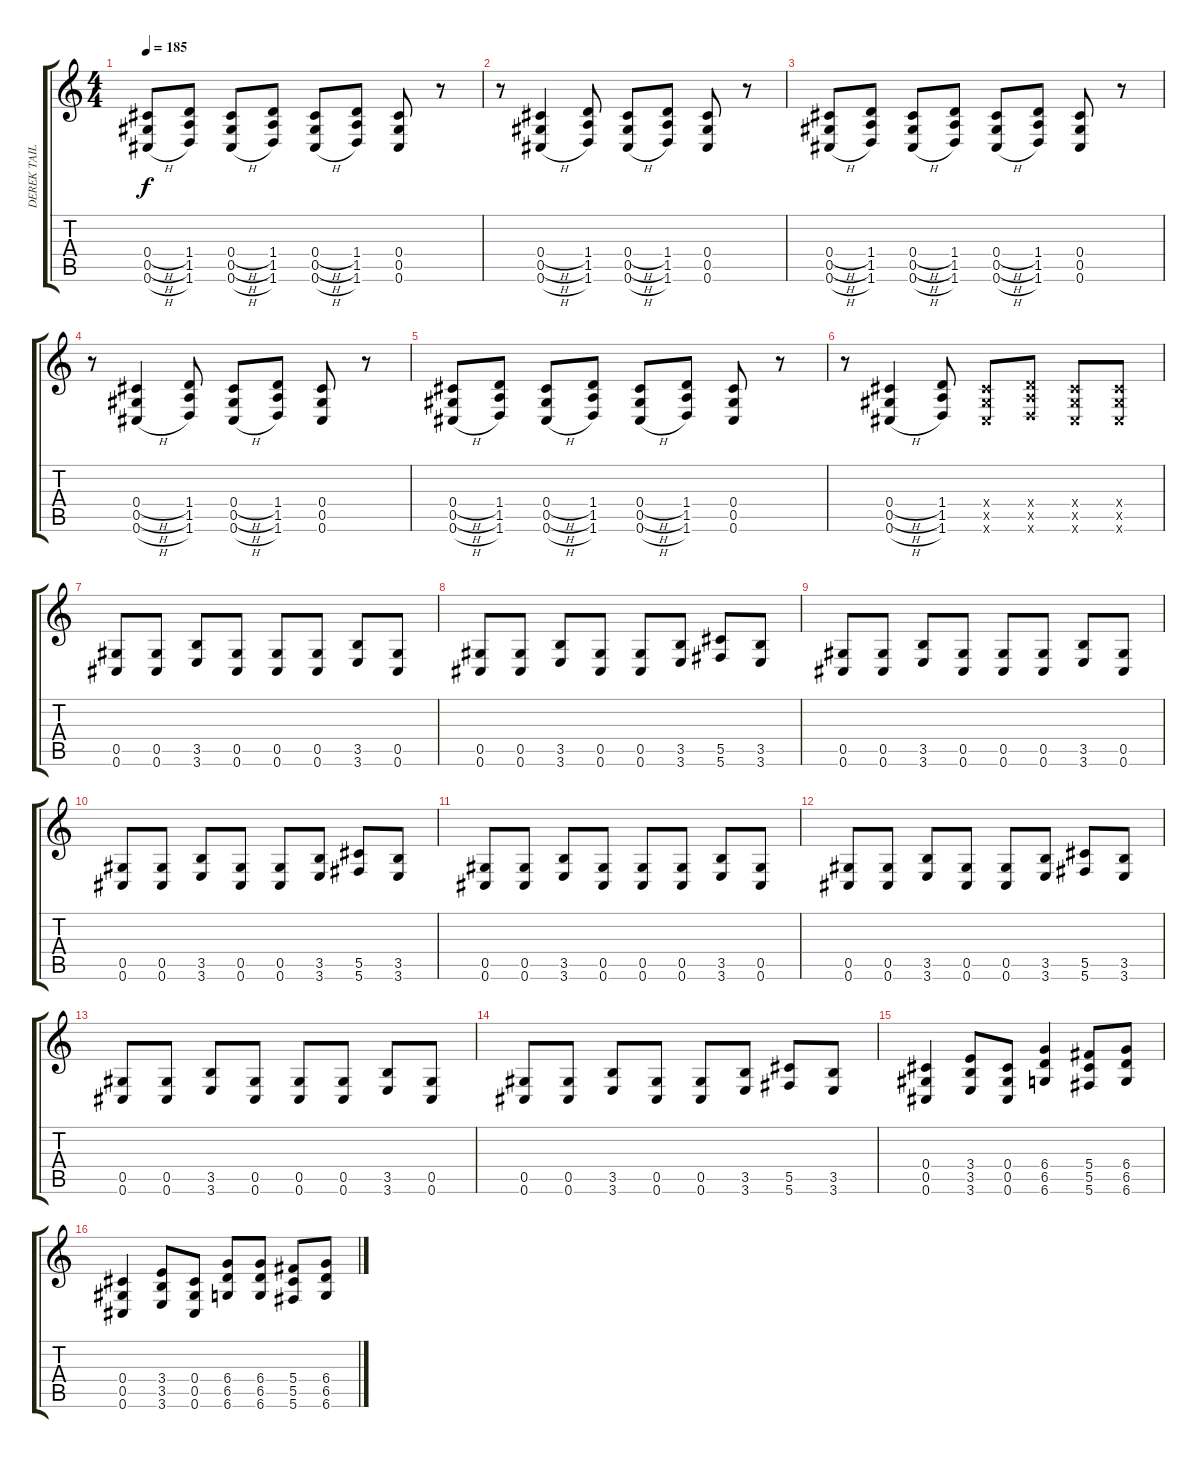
\track ("DEREK TAILER -  guitar " "DEREK TAIL") {instrument distortionguitar}
\staff {score tabs}
\tuning (Eb4 Bb3 Gb3 Db3 Ab2 Db2) {hide}
\ts (4 4)
\tempo 185
\clef g2
\ks c
(0.4{h} 0.5{h} 0.6{h}).8{dy f} (1.4 1.5 1.6).8 (0.4{h} 0.5{h} 0.6{h}).8 (1.4 1.5 1.6).8 (0.4{h} 0.5{h} 0.6{h}).8 (1.4 1.5 1.6).8 (0.4 0.5 0.6).8 r.8 |
r.8 (0.4{h} 0.5{h} 0.6{h}).4 (1.4 1.5 1.6).8 (0.4{h} 0.5{h} 0.6{h}).8 (1.4 1.5 1.6).8 (0.4 0.5 0.6).8 r.8 |
(0.4{h} 0.5{h} 0.6{h}).8 (1.4 1.5 1.6).8 (0.4{h} 0.5{h} 0.6{h}).8 (1.4 1.5 1.6).8 (0.4{h} 0.5{h} 0.6{h}).8 (1.4 1.5 1.6).8 (0.4 0.5 0.6).8 r.8 |
r.8 (0.4{h} 0.5{h} 0.6{h}).4 (1.4 1.5 1.6).8 (0.4{h} 0.5{h} 0.6{h}).8 (1.4 1.5 1.6).8 (0.4 0.5 0.6).8 r.8 |
(0.4{h} 0.5{h} 0.6{h}).8 (1.4 1.5 1.6).8 (0.4{h} 0.5{h} 0.6{h}).8 (1.4 1.5 1.6).8 (0.4{h} 0.5{h} 0.6{h}).8 (1.4 1.5 1.6).8 (0.4 0.5 0.6).8 r.8 |
r.8 (0.4{h} 0.5{h} 0.6{h}).4 (1.4 1.5 1.6).8 (0.4{x} 0.5{x} 0.6{x}).8 (1.4{x} 1.5{x} 1.6{x}).8 (0.4{x} 0.5{x} 0.6{x}).8 (0.4{x} 0.5{x} 0.6{x}).8 |
(0.5 0.6).8 (0.5 0.6).8 (3.5 3.6).8 (0.5 0.6).8 (0.5 0.6).8 (0.5 0.6).8 (3.5 3.6).8 (0.5 0.6).8 |
(0.5 0.6).8 (0.5 0.6).8 (3.5 3.6).8 (0.5 0.6).8 (0.5 0.6).8 (3.5 3.6).8 (5.5 5.6).8 (3.5 3.6).8 |
(0.5 0.6).8 (0.5 0.6).8 (3.5 3.6).8 (0.5 0.6).8 (0.5 0.6).8 (0.5 0.6).8 (3.5 3.6).8 (0.5 0.6).8 |
(0.5 0.6).8 (0.5 0.6).8 (3.5 3.6).8 (0.5 0.6).8 (0.5 0.6).8 (3.5 3.6).8 (5.5 5.6).8 (3.5 3.6).8 |
(0.5 0.6).8 (0.5 0.6).8 (3.5 3.6).8 (0.5 0.6).8 (0.5 0.6).8 (0.5 0.6).8 (3.5 3.6).8 (0.5 0.6).8 |
(0.5 0.6).8 (0.5 0.6).8 (3.5 3.6).8 (0.5 0.6).8 (0.5 0.6).8 (3.5 3.6).8 (5.5 5.6).8 (3.5 3.6).8 |
(0.5 0.6).8 (0.5 0.6).8 (3.5 3.6).8 (0.5 0.6).8 (0.5 0.6).8 (0.5 0.6).8 (3.5 3.6).8 (0.5 0.6).8 |
(0.5 0.6).8 (0.5 0.6).8 (3.5 3.6).8 (0.5 0.6).8 (0.5 0.6).8 (3.5 3.6).8 (5.5 5.6).8 (3.5 3.6).8 |
(0.4 0.5 0.6).4 (3.4 3.5 3.6).8 (0.4 0.5 0.6).8 (6.4 6.5 6.6).4 (5.4 5.5 5.6).8 (6.4 6.5 6.6).8 |
(0.4 0.5 0.6).4 (3.4 3.5 3.6).8 (0.4 0.5 0.6).8 (6.4 6.5 6.6).8 (6.4 6.5 6.6).8 (5.4 5.5 5.6).8 (6.4 6.5 6.6).8
